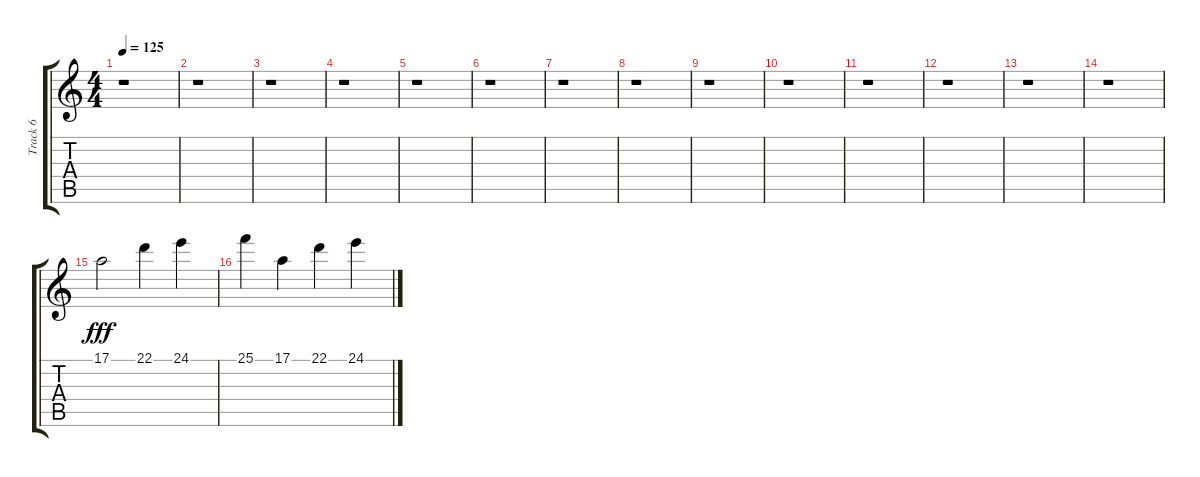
\track ("Track 6" "Track 6") {instrument synthstrings2}
\staff {score tabs}
\tuning (E4 B3 G3 D3 A2 D2) {hide}
\ts (4 4)
\tempo 125
\clef g2
\ks c
r.1{dy fff} |
r.1 |
r.1 |
r.1 |
r.1 |
r.1 |
r.1 |
r.1 |
r.1 |
r.1 |
r.1 |
r.1 |
r.1 |
r.1 |
17.1.2 22.1.4 24.1.4 |
25.1.4 17.1.4 22.1.4 24.1.4
